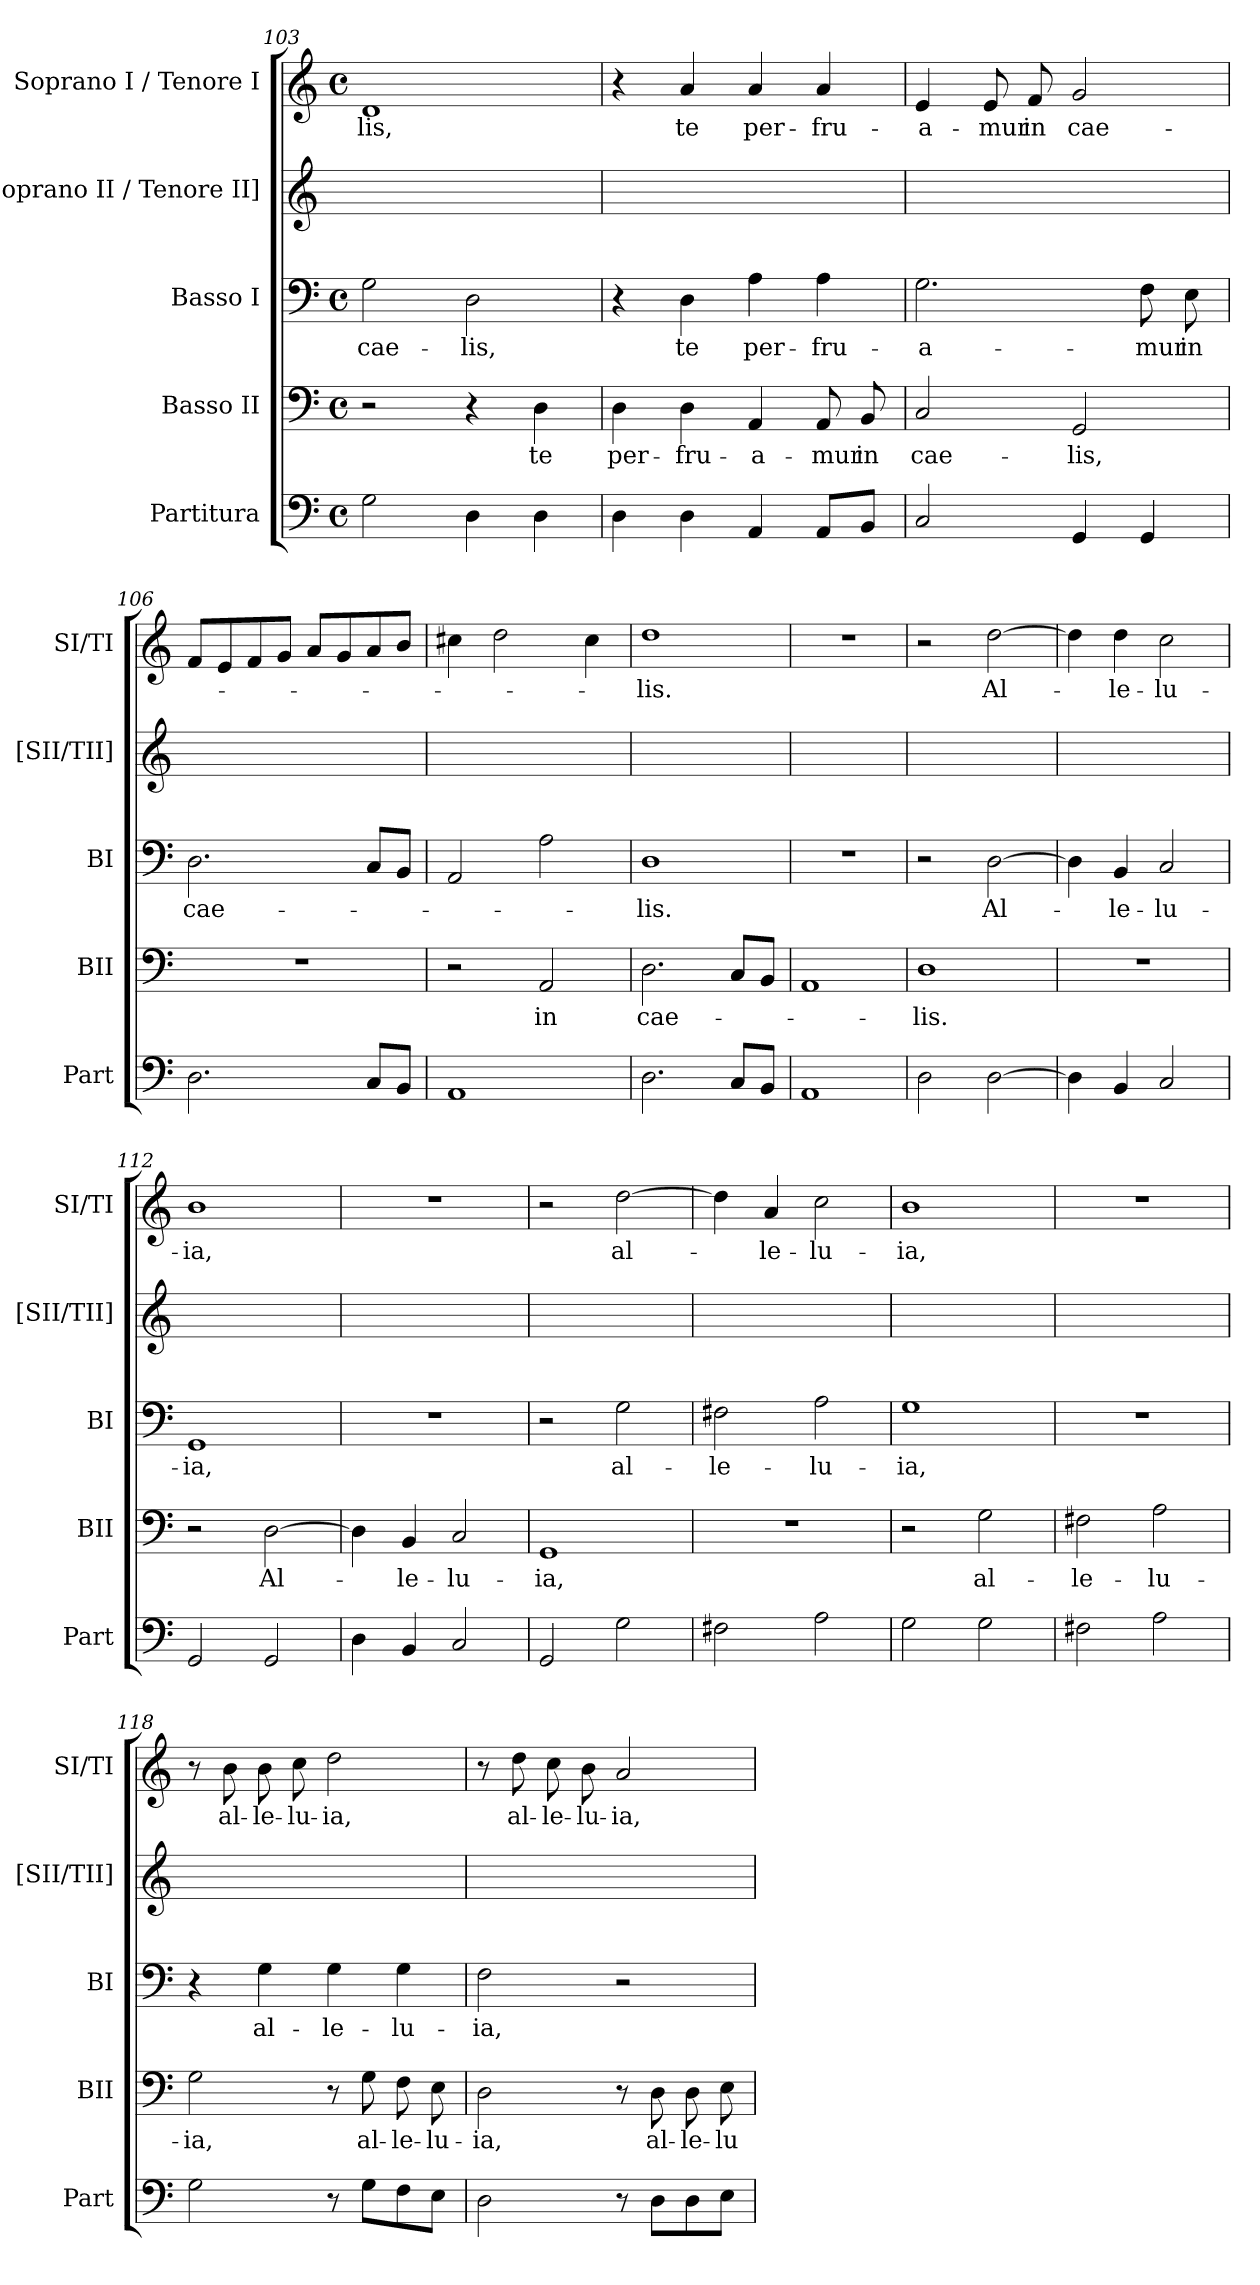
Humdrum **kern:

**kern	**kern	**text	**kern	**text	**kern	**kern	**text
*part5	*part4	*part4	*part3	*part3	*part2	*part1	*part1
*staff5	*staff4	*staff4	*staff3	*staff3	*staff2	*staff1	*staff1
*I"Partitura	*I"Basso II	*	*I"Basso I	*	*I"[Soprano II / Tenore II]	*I"Soprano I / Tenore I	*
*I'Part	*I'BII	*	*I'BI	*	*I'[SII/TII]	*I'SI/TI	*
*clefF4	*clefF4	*	*clefF4	*	*clefG2	*clefG2	*
*k[]	*k[]	*	*k[]	*	*k[]	*k[]	*
*M4/4	*M4/4	*	*M4/4	*	*	*M4/4	*
*met(c)	*met(c)	*	*met(c)	*	*	*met(c)	*
=103	=103	=103	=103	=103	=103	=103	=103
2G\	2r	.	2G\	cae-	1ryy	1d	-lis,
4D\	4r	.	2D\	-lis,	.	.	.
4D\	4D\	te	.	.	.	.	.
=104	=104	=104	=104	=104	=104	=104	=104
4D\	4D\	per-	4r	.	1ryy	4r	.
4D\	4D\	-fru-	4D\	te	.	4a/	te
4AA/	4AA/	-a-	4A\	per-	.	4a/	per-
8AA/L	8AA/	-mur	4A\	-fru-	.	4a/	-fru-
8BB/J	8BB/	in	.	.	.	.	.
=105	=105	=105	=105	=105	=105	=105	=105
2C/	2C/	cae-	2.G\	-a-	1ryy	4e/	-a-
.	.	.	.	.	.	8e/	-mur
.	.	.	.	.	.	8f/	in
4GG/	2GG/	-lis,	.	.	.	2g/	cae-
4GG/	.	.	8F\	-mur	.	.	.
.	.	.	8E\	in	.	.	.
=106	=106	=106	=106	=106	=106	=106	=106
2.D\	1r	.	2.D\	cae-	1ryy	8f/L	.
.	.	.	.	.	.	8e/	.
.	.	.	.	.	.	8f/	.
.	.	.	.	.	.	8g/J	.
.	.	.	.	.	.	8a/L	.
.	.	.	.	.	.	8g/	.
8C/L	.	.	8C/L	.	.	8a/	.
8BB/J	.	.	8BB/J	.	.	8b/J	.
=107	=107	=107	=107	=107	=107	=107	=107
1AA	2r	.	2AA/	.	1ryy	4cc#X\	.
.	.	.	.	.	.	2dd\	.
.	2AA/	in	2A\	.	.	.	.
.	.	.	.	.	.	4cc#\	.
=108	=108	=108	=108	=108	=108	=108	=108
2.D\	2.D\	cae-	1D	-lis.	1ryy	1dd	-lis.
8C/L	8C/L	.	.	.	.	.	.
8BB/J	8BB/J	.	.	.	.	.	.
=109	=109	=109	=109	=109	=109	=109	=109
1AA	1AA	.	1r	.	1ryy	1r	.
=110	=110	=110	=110	=110	=110	=110	=110
2D\	1D	-lis.	2r	.	1ryy	2r	.
[2D\	.	.	[2D\	Al-	.	[2dd\	Al-
=111	=111	=111	=111	=111	=111	=111	=111
4D\]	1r	.	4D\]	.	1ryy	4dd\]	.
4BB/	.	.	4BB/	-le-	.	4dd\	-le-
2C/	.	.	2C/	-lu-	.	2cc\	-lu-
=112	=112	=112	=112	=112	=112	=112	=112
2GG/	2r	.	1GG	-ia,	1ryy	1b	-ia,
2GG/	[2D\	Al-	.	.	.	.	.
=113	=113	=113	=113	=113	=113	=113	=113
4D\	4D\]	.	1r	.	1ryy	1r	.
4BB/	4BB/	-le-	.	.	.	.	.
2C/	2C/	-lu-	.	.	.	.	.
=114	=114	=114	=114	=114	=114	=114	=114
2GG/	1GG	-ia,	2r	.	1ryy	2r	.
2G\	.	.	2G\	al-	.	[2dd\	al-
=115	=115	=115	=115	=115	=115	=115	=115
2F#X>\	1r	.	2F#X\	-le-	1ryy	4dd\]	.
.	.	.	.	.	.	4a/	-le-
2A\	.	.	2A\	-lu-	.	2cc\	-lu-
=116	=116	=116	=116	=116	=116	=116	=116
2G\	2r	.	1G	-ia,	1ryy	1b	-ia,
2G\	2G\	al-	.	.	.	.	.
=117	=117	=117	=117	=117	=117	=117	=117
2F#X\	2F#X\	-le-	1r	.	1ryy	1r	.
2A\	2A\	-lu-	.	.	.	.	.
=118	=118	=118	=118	=118	=118	=118	=118
2G\	2G\	-ia,	4r	.	1ryy	8r	.
.	.	.	.	.	.	8b\	al-
.	.	.	4G\	al-	.	8b\	-le-
.	.	.	.	.	.	8cc\	-lu-
8r	8r	.	4G\	-le-	.	2dd\	-ia,
8G\L	8G\	al-	.	.	.	.	.
8F\	8F\	-le-	4G\	-lu-	.	.	.
8E\J	8E\	-lu-	.	.	.	.	.
=119	=119	=119	=119	=119	=119	=119	=119
2D\	2D\	-ia,	2F\	-ia,	1ryy	8r	.
.	.	.	.	.	.	8dd\	al-
.	.	.	.	.	.	8cc\	-le-
.	.	.	.	.	.	8b\	-lu-
8r	8r	.	2r	.	.	2a/	-ia,
8D\L	8D\	al-	.	.	.	.	.
8D\	8D\	-le-	.	.	.	.	.
8E\J	8E\	-lu-	.	.	.	.	.
=	=	=	=	=	=	=	=
*-	*-	*-	*-	*-	*-	*-	*-
